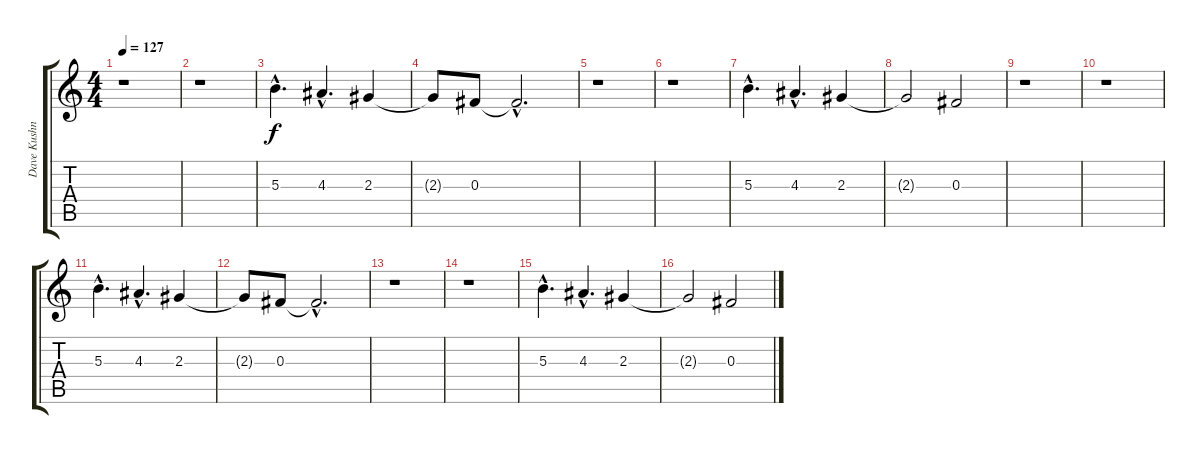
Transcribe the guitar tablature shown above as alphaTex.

\track ("Dave Kushner" "Dave Kushn") {instrument electricguitarclean}
\staff {score tabs}
\tuning (Eb4 Bb3 Gb3 Db3 Ab2 Eb2) {hide}
\ts (4 4)
\tempo 127
\clef g2
\ks c
r.1{dy f instrument electricguitarclean} |
r.1 |
5.3{hac}.4{d volume 13 instrument electricguitarjazz} 4.3{hac}.4{d} 2.3.4 |
2.3{t}.8 0.3.8 0.3{hac t}.2{d} |
r.1 |
r.1 |
5.3{hac}.4{d} 4.3{hac}.4{d} 2.3.4 |
2.3{t}.2 0.3.2 |
r.1 |
r.1 |
5.3{hac}.4{d volume 8 instrument electricguitarjazz} 4.3{hac}.4{d} 2.3.4 |
2.3{t}.8 0.3.8 0.3{hac t}.2{d} |
r.1 |
r.1 |
5.3{hac}.4{d} 4.3{hac}.4{d} 2.3.4 |
2.3{t}.2 0.3.2
